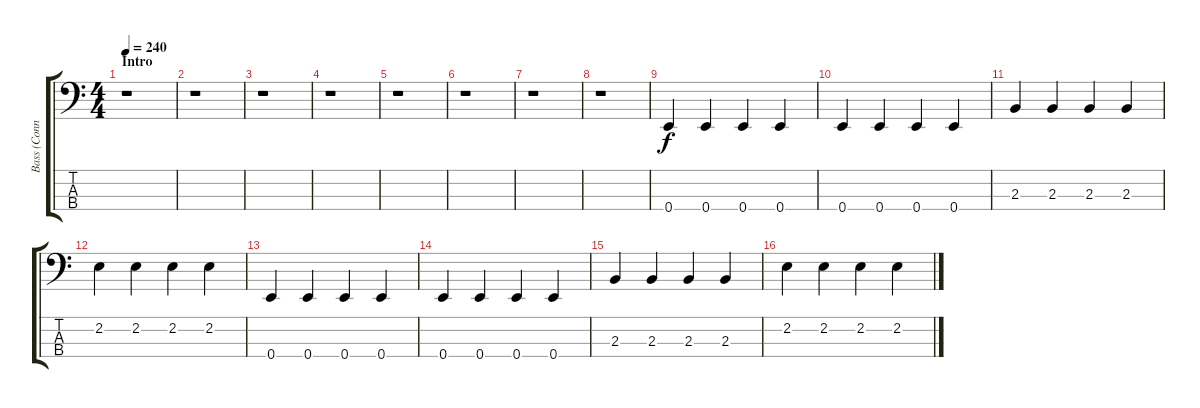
\track ("Bass (Connor)" "Bass (Conn") {instrument electricbasspick}
\staff {score tabs}
\tuning (G2 D2 A1 E1) {hide}
\ts (4 4)
\section ("" "Intro")
\tempo 240
\clef f4
\ks c
r.1{dy f instrument electricbasspick} |
r.1 |
r.1 |
r.1 |
r.1 |
r.1 |
r.1 |
r.1 |
0.4.4 0.4.4 0.4.4 0.4.4 |
0.4.4 0.4.4 0.4.4 0.4.4 |
2.3.4 2.3.4 2.3.4 2.3.4 |
2.2.4 2.2.4 2.2.4 2.2.4 |
0.4.4 0.4.4 0.4.4 0.4.4 |
0.4.4 0.4.4 0.4.4 0.4.4 |
2.3.4 2.3.4 2.3.4 2.3.4 |
2.2.4 2.2.4 2.2.4 2.2.4
